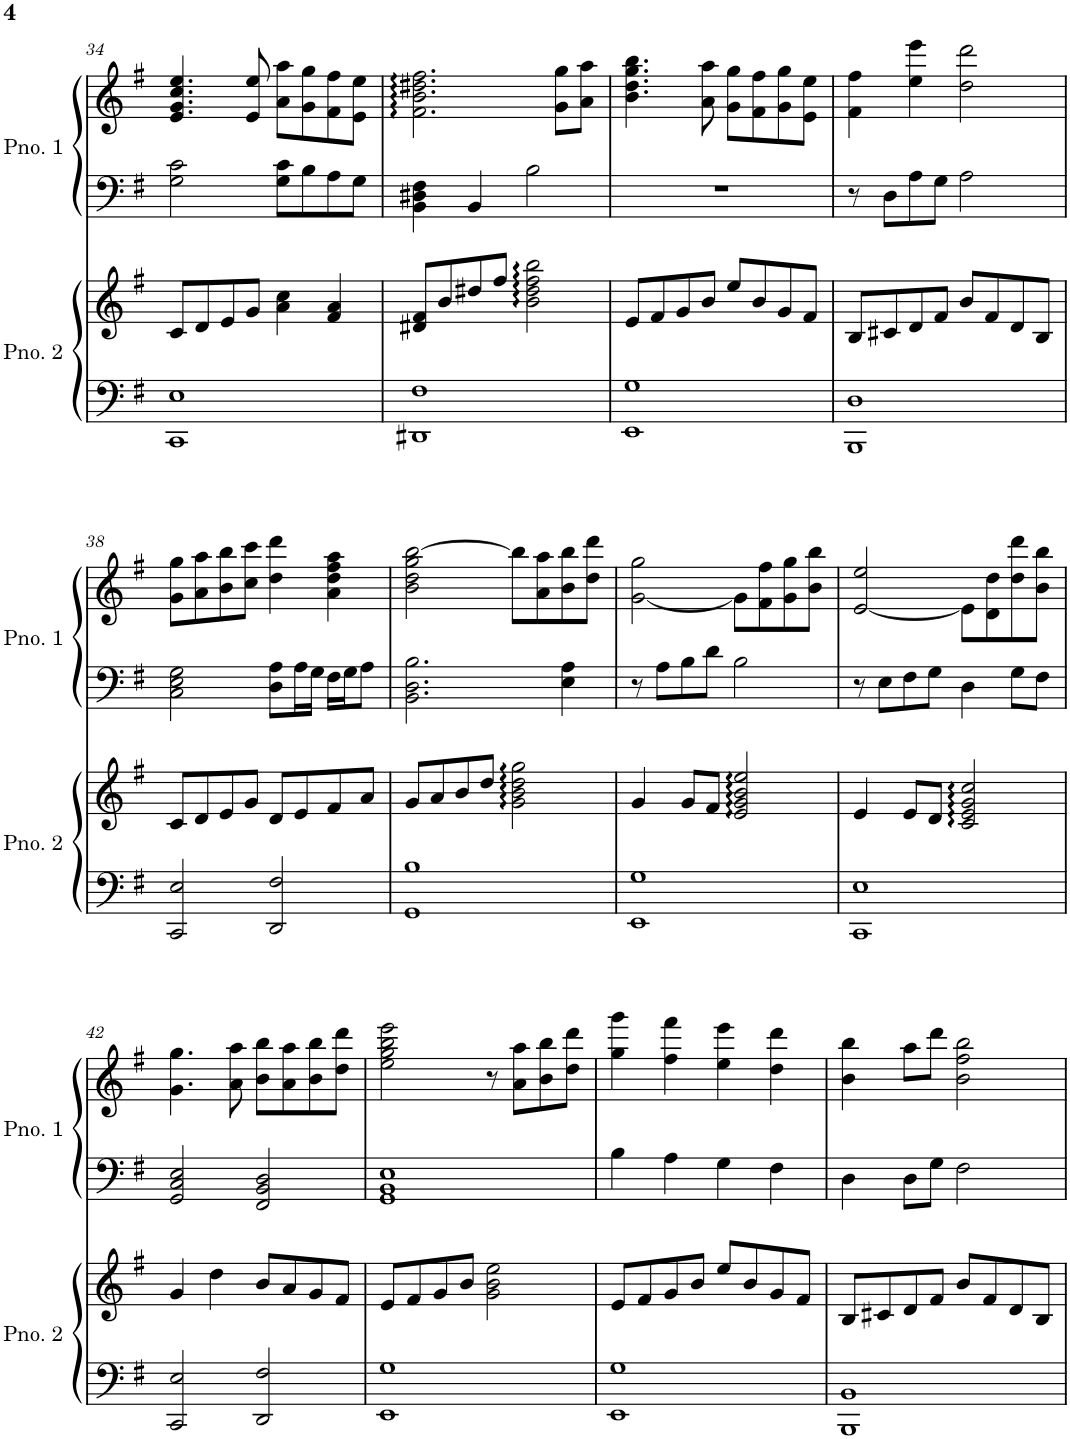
**kern	**kern	**kern	**kern
*part2	*part2	*part1	*part1
*staff4	*staff3	*staff2	*staff1
*I"Piano 2	*	*I"Piano 1	*
*I'Pno. 2	*	*I'Pno. 1	*
!!LO:PB:g=z
*clefF4	*clefG2	*clefF4	*clefG2
*k[f#]	*k[f#]	*k[f#]	*k[f#]
*M4/4	*M4/4	*M4/4	*M4/4
*met(c)	*met(c)	*met(c)	*met(c)
=34	=34	=34	=34
1CC 1E	8c/L	2G\ 2c\	4.e/ 4.g/ 4.cc/ 4.ee/
.	8d/	.	.
.	8e/	.	.
.	8g/J	.	8e/ 8ee/
.	4a\ 4cc\	8G\ 8c\L	8a\ 8aa\L
.	.	8B\	8g\ 8gg\
.	4f#/ 4a/	8A\	8f#\ 8ff#\
.	.	8G\J	8e\ 8ee\J
=35	=35	=35	=35
1DD#X 1F#	8d#X/ 8f#/L	4BB\ 4D#X\ 4F#\	2.f#\ 2.b\ 2.dd#X\ 2.ff#\
.	8b/	.	.
.	8dd#X/	4BB/	.
.	8ff#/J	.	.
.	2b\ 2dd#\ 2ff#\ 2bb\	2B\	.
.	.	.	8g\ 8gg\L
.	.	.	8a\ 8aa\J
=36	=36	=36	=36
1EE 1G	8e/L	1r	4.b\ 4.dd\ 4.gg\ 4.bb\
.	8f#/	.	.
.	8g/	.	.
.	8b/J	.	8a\ 8aa\
.	8ee/L	.	8g\ 8gg\L
.	8b/	.	8f#\ 8ff#\
.	8g/	.	8g\ 8gg\
.	8f#/J	.	8e\ 8ee\J
=37	=37	=37	=37
1BBB 1D	8B/L	8r	4f#\ 4ff#\
.	8c#X/	8D\L	.
.	8d/	8A\	4ee\ 4eee\
.	8f#/J	8G\J	.
.	8b/L	2A\	2dd\ 2ddd\
.	8f#/	.	.
.	8d/	.	.
.	8B/J	.	.
!!LO:LB:g=z
=38	=38	=38	=38
2CC/ 2E/	8c/L	2C\ 2E\ 2G\	8g\ 8gg\L
.	8d/	.	8a\ 8aa\
.	8e/	.	8b\ 8bb\
.	8g/J	.	8cc\ 8ccc\J
2DD/ 2F#/	8d/L	8D\ 8A\L	4dd\ 4ddd\
.	8e/	16A\L	.
.	.	16G\JJ	.
.	8f#/	16F#\LL	4a\ 4dd\ 4ff#\ 4aa\
.	.	16G\J	.
.	8a/J	8A\J	.
=39	=39	=39	=39
1GG 1B	8g/L	2.BB\ 2.D\ 2.B\	2b\ 2dd\ 2gg\ [2bb\
.	8a/	.	.
.	8b/	.	.
.	8dd/J	.	.
.	2g\ 2b\ 2dd\ 2gg\	.	8bb\L]
.	.	.	8a\ 8aa\
.	.	4E\ 4A\	8b\ 8bb\
.	.	.	8dd\ 8ddd\J
=40	=40	=40	=40
1EE 1G	4g/	8r	[2g\ 2gg\
.	.	8A\L	.
.	8g/L	8B\	.
.	8f#/J	8d\J	.
.	2e/ 2g/ 2b/ 2ee/	2B\	8g\L]
.	.	.	8f#\ 8ff#\
.	.	.	8g\ 8gg\
.	.	.	8b\ 8bb\J
=41	=41	=41	=41
1CC 1E	4e/	8r	[2e/ 2ee/
.	.	8E\L	.
.	8e/L	8F#\	.
.	8d/J	8G\J	.
.	2c/ 2e/ 2g/ 2cc/	4D\	8e\L]
.	.	.	8d\ 8dd\
.	.	8G\L	8dd\ 8ddd\
.	.	8F#\J	8b\ 8bb\J
!!LO:LB:g=z
=42	=42	=42	=42
2CC/ 2E/	4g/	2GG/ 2C/ 2E/	4.g\ 4.gg\
.	4dd\	.	.
.	.	.	8a\ 8aa\
2DD/ 2F#/	8b/L	2FF#/ 2BB/ 2D/	8b\ 8bb\L
.	8a/	.	8a\ 8aa\
.	8g/	.	8b\ 8bb\
.	8f#/J	.	8dd\ 8ddd\J
=43	=43	=43	=43
1EE 1G	8e/L	1GG 1BB 1E	2ee\ 2gg\ 2bb\ 2eee\
.	8f#/	.	.
.	8g/	.	.
.	8b/J	.	.
.	2g\ 2b\ 2ee\	.	8r
.	.	.	8a\ 8aa\L
.	.	.	8b\ 8bb\
.	.	.	8dd\ 8ddd\J
=44	=44	=44	=44
1EE 1G	8e/L	4B\	4gg\ 4ggg\
.	8f#/	.	.
.	8g/	4A\	4ff#\ 4fff#\
.	8b/J	.	.
.	8ee/L	4G\	4ee\ 4eee\
.	8b/	.	.
.	8g/	4F#\	4dd\ 4ddd\
.	8f#/J	.	.
=45	=45	=45	=45
1BBB 1BB	8B/L	4D\	4b\ 4bb\
.	8c#X/	.	.
.	8d/	8D\L	8aa\L
.	8f#/J	8G\J	8ddd\J
.	8b/L	2F#\	2b\ 2ff#\ 2bb\
.	8f#/	.	.
.	8d/	.	.
.	8B/J	.	.
=	=	=	=
*-	*-	*-	*-
